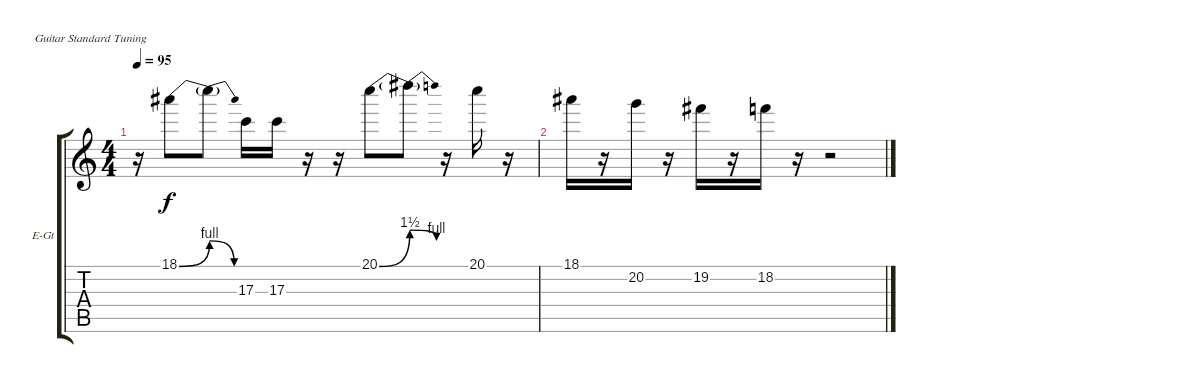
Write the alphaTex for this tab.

\bracketExtendMode groupsimilarinstruments
\firstSystemTrackNameOrientation horizontal
\otherSystemsTrackNameOrientation horizontal
\track ("Lead Guitar" "E-Gt") {instrument overdrivenguitar}
\staff {score tabs}
\tuning (E4 B3 G3 D3 A2 E2)
\ts (4 4)
\tempo 95
\clef g2
\ks c
r.16{dy f} 18.1{be (bend 5.3999999999999995 0 25.8 4)}.8 18.1{be (release 0 4 48.6 0) t}.8 17.3.16 17.3.16 r.16 r.16 20.1{be (bend 6.6 0 22.2 6)}.8 20.1{be (release 12.6 6 47.4 4) t}.8 r.16 20.1.16 r.16 |
18.1.16 r.16 20.2.16 r.16 19.2.16 r.16 18.2.16 r.16 r.2
